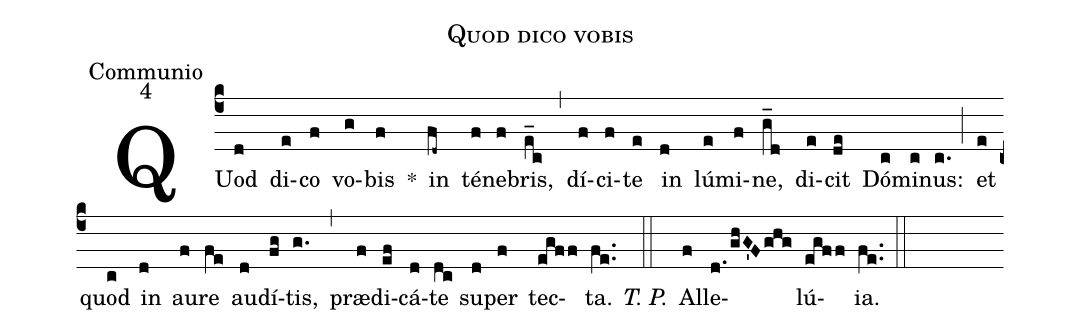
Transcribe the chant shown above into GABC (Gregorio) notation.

name:Quod dico vobis;
office-part:Communio;
mode:4;
%%
(c4) QUod(d) di(e)co(f) vo(g)bis(f) *() in(fd~) té(f)ne(f)bris,(e_c) (,) dí(f)ci(f)te(e) in(d) lú(e)mi(f)ne,(g_d) di(e)cit(de) Dó(c)mi(c)nus:(c.) (;) et(e) quod(c) in(d) au(f)re(fe) au(d)dí(fg)tis,(g.) (,) præ(f)di(ef)cá(d)te(dc) su(d)per(f) tec(egff)ta.(fe..) <i>T. P.</i>(::) Al(f)le(d./ghG'Fghg)lú(egff)ia.(fe..) (::)
